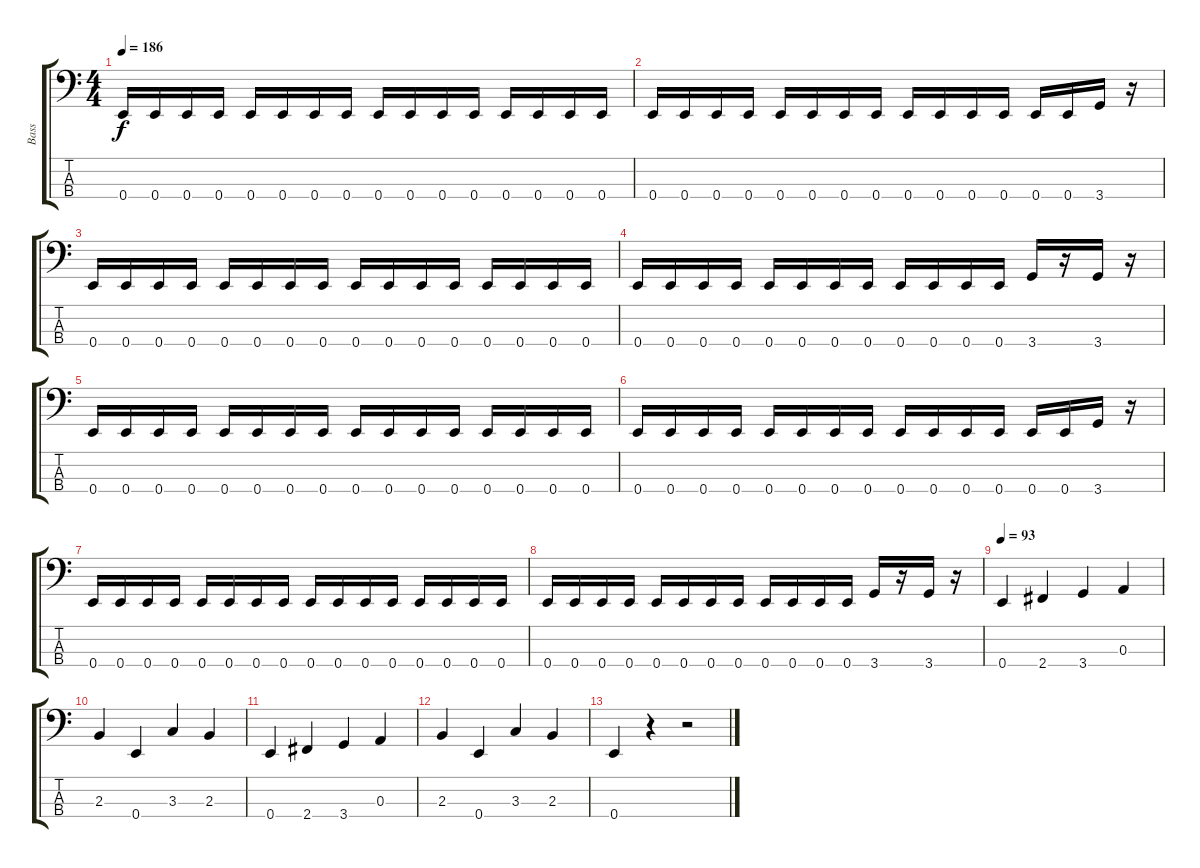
\track ("Bass" "Bass") {instrument electricbasspick}
\staff {score tabs}
\tuning (G2 D2 A1 E1) {hide}
\ts (4 4)
\tempo 186
\clef f4
\ks c
0.4.16{dy f} 0.4.16 0.4.16 0.4.16 0.4.16 0.4.16 0.4.16 0.4.16 0.4.16 0.4.16 0.4.16 0.4.16 0.4.16 0.4.16 0.4.16 0.4.16 |
0.4.16 0.4.16 0.4.16 0.4.16 0.4.16 0.4.16 0.4.16 0.4.16 0.4.16 0.4.16 0.4.16 0.4.16 0.4.16 0.4.16 3.4.16 r.16 |
0.4.16 0.4.16 0.4.16 0.4.16 0.4.16 0.4.16 0.4.16 0.4.16 0.4.16 0.4.16 0.4.16 0.4.16 0.4.16 0.4.16 0.4.16 0.4.16 |
0.4.16 0.4.16 0.4.16 0.4.16 0.4.16 0.4.16 0.4.16 0.4.16 0.4.16 0.4.16 0.4.16 0.4.16 3.4.16 r.16 3.4.16 r.16 |
0.4.16 0.4.16 0.4.16 0.4.16 0.4.16 0.4.16 0.4.16 0.4.16 0.4.16 0.4.16 0.4.16 0.4.16 0.4.16 0.4.16 0.4.16 0.4.16 |
0.4.16 0.4.16 0.4.16 0.4.16 0.4.16 0.4.16 0.4.16 0.4.16 0.4.16 0.4.16 0.4.16 0.4.16 0.4.16 0.4.16 3.4.16 r.16 |
0.4.16 0.4.16 0.4.16 0.4.16 0.4.16 0.4.16 0.4.16 0.4.16 0.4.16 0.4.16 0.4.16 0.4.16 0.4.16 0.4.16 0.4.16 0.4.16 |
0.4.16 0.4.16 0.4.16 0.4.16 0.4.16 0.4.16 0.4.16 0.4.16 0.4.16 0.4.16 0.4.16 0.4.16 3.4.16 r.16 3.4.16 r.16 |
\tempo 93
0.4.4 2.4.4 3.4.4 0.3.4 |
2.3.4 0.4.4 3.3.4 2.3.4 |
0.4.4 2.4.4 3.4.4 0.3.4 |
2.3.4 0.4.4 3.3.4 2.3.4 |
0.4.4 r.4 r.2
